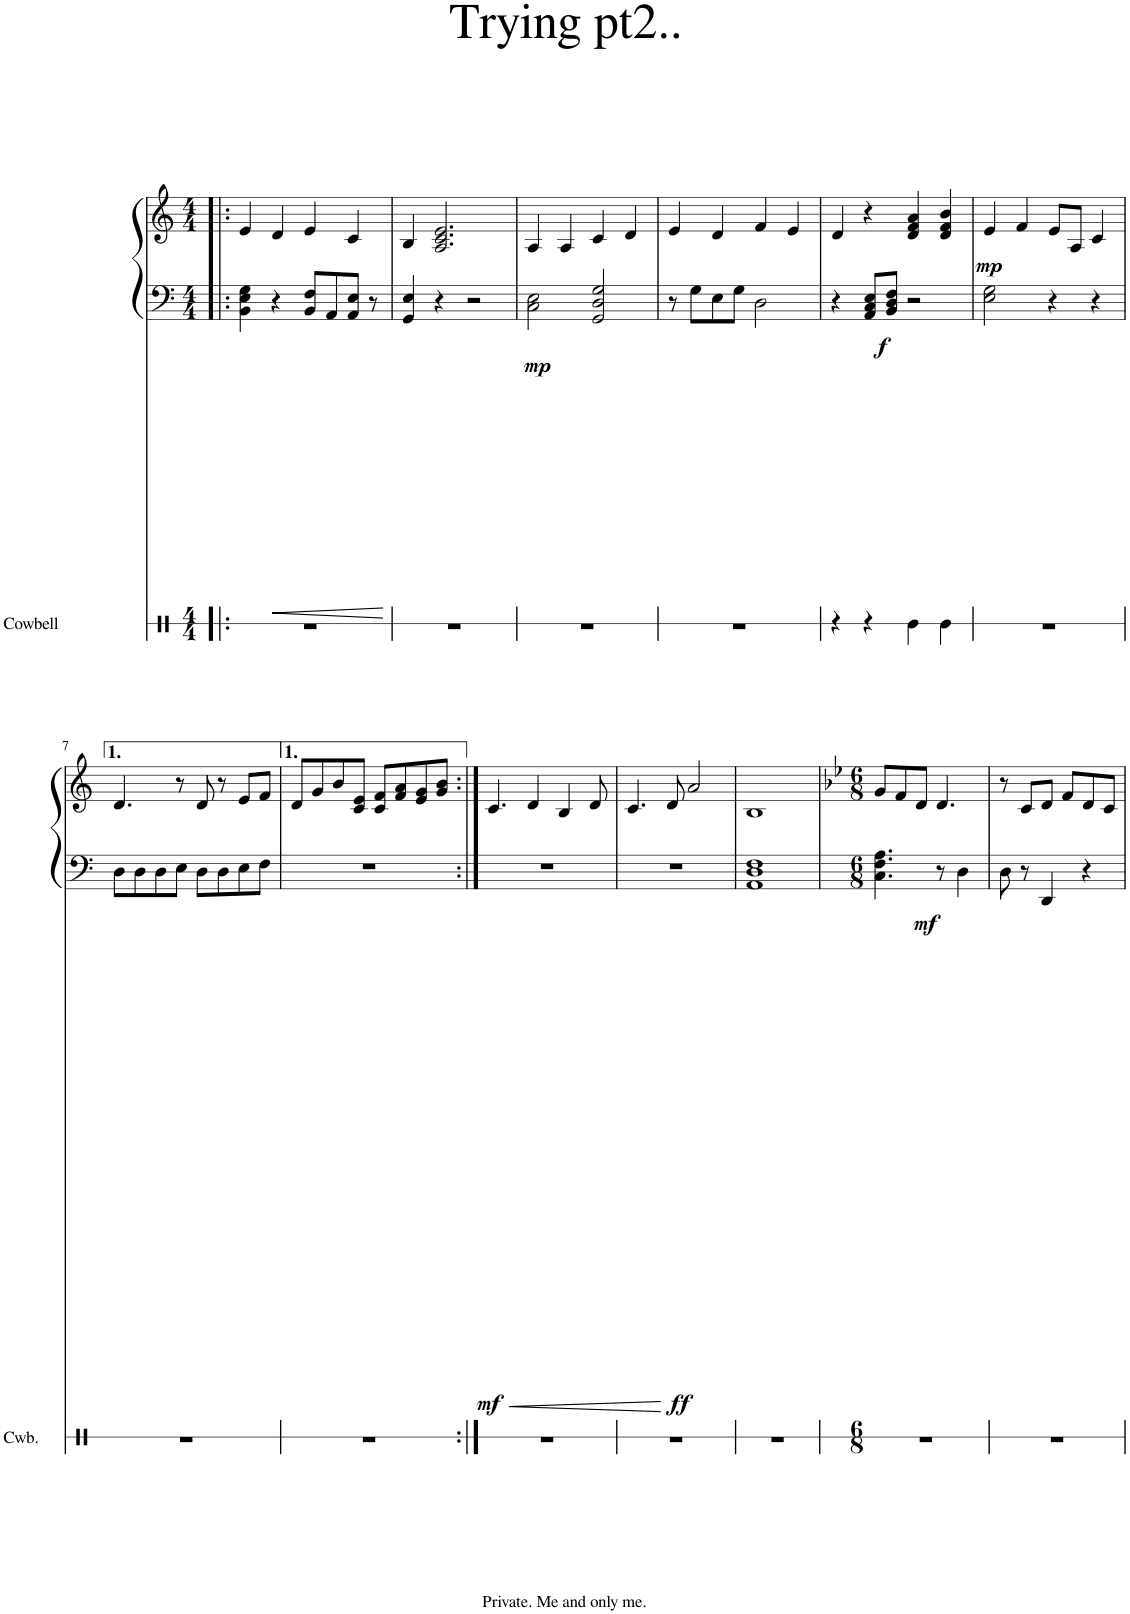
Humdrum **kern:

**kern	**kern	**kern	**dynam
*part2	*part1	*part1	*part1
*staff3	*staff2	*staff1	*staff1/2
*I"Cowbell	*I"Piano	*	*
*I'Cwb.	*I'Pno	*	*
*stria1	*	*	*
*clefX	*clefF4	*clefG2	*
*k[]	*k[]	*k[]	*
*M4/4	*M4/4	*M4/4	*
=1!|:	=1!|:	=1!|:	=1!|:
1r	4BB\ 4E\ 4G\	4e/	.
.	4r	4d/	.
.	8BB/ 8F/L	4e/	.
.	8AA/	.	.
.	8AA/ 8E/J	4c/	.
.	8r	.	.
=2	=2	=2	=2
1r	4GG/ 4E/	4B/	.
.	4r	2.A/ 2.c/ 2.e/	.
.	2r	.	.
=3	=3	=3	=3
!	!	!	!LO:DY:b=2
1r	2C\ 2E\	4A/	mp
.	.	4A/	.
.	2GG/ 2D/ 2G/	4c/	.
.	.	4d/	.
=4	=4	=4	=4
1r	8r	4e/	.
.	8G\L	.	.
.	8E\	4d/	.
.	8G\J	.	.
.	2D\	4f/	.
.	.	4e/	.
=5	=5	=5	=5
!	!	!	!LO:DY:b=2
4r	4r	4d/	f
4r	8AA/ 8C/ 8E/L	4r	.
.	8BB/ 8D/ 8F/J	.	.
4Re\	2r	4d/ 4f/ 4a/	.
4Re\	.	4d/ 4f/ 4b/	.
=6	=6	=6	=6
!	!	!	!LO:DY:b
1r	2E\ 2G\	4e/	mp
.	.	4f/	.
.	4r	8e/L	.
.	.	8A/J	.
.	4r	4c/	.
!!LO:LB:g=z
=7	=7	=7	=7
1r	8D\L	4.d/	.
.	8D\	.	.
.	8D\	.	.
.	8E\J	8r	.
.	8D\L	8d/	.
.	8D\	8r	.
.	8E\	8e/L	.
.	8F\J	8f/J	.
=8	=8	=8	=8
1r	1r	8d/L	.
.	.	8g/	.
.	.	8b/	.
.	.	8c/ 8e/J	.
.	.	8c/ 8f/L	.
.	.	8f/ 8a/	.
.	.	8e/ 8g/	.
.	.	8g/ 8b/J	.
=9:|!	=9:|!	=9:|!	=9:|!
!	!	!	!LO:DY:b=2
1r	1r	4.c/	mf
.	.	4d/	.
.	.	4B/	.
.	.	8d/	.
=10	=10	=10	=10
!	!	!	!LO:DY:b=2
1r	1r	4.c/	ff
.	.	8d/	.
.	.	2a/	.
=11	=11	=11	=11
1r	1AA 1D 1F	1B	.
=12	=12	=12	=12
*	*	*k[b-e-]	*
*M6/8	*M6/8	*M6/8	*
!	!	!	!LO:DY:b=2
2.r	4.C\ 4.F\ 4.A\	8g/L	mf
.	.	8f/	.
.	.	8d/J	.
.	8r	4.d/	.
.	4D\	.	.
=13	=13	=13	=13
2.r	8D\	8r	.
.	8r	8c/L	.
.	4DD/	8d/J	.
.	.	8f/L	.
.	4r	8d/	.
.	.	8c/J	.
=	=	=	=
*-	*-	*-	*-
